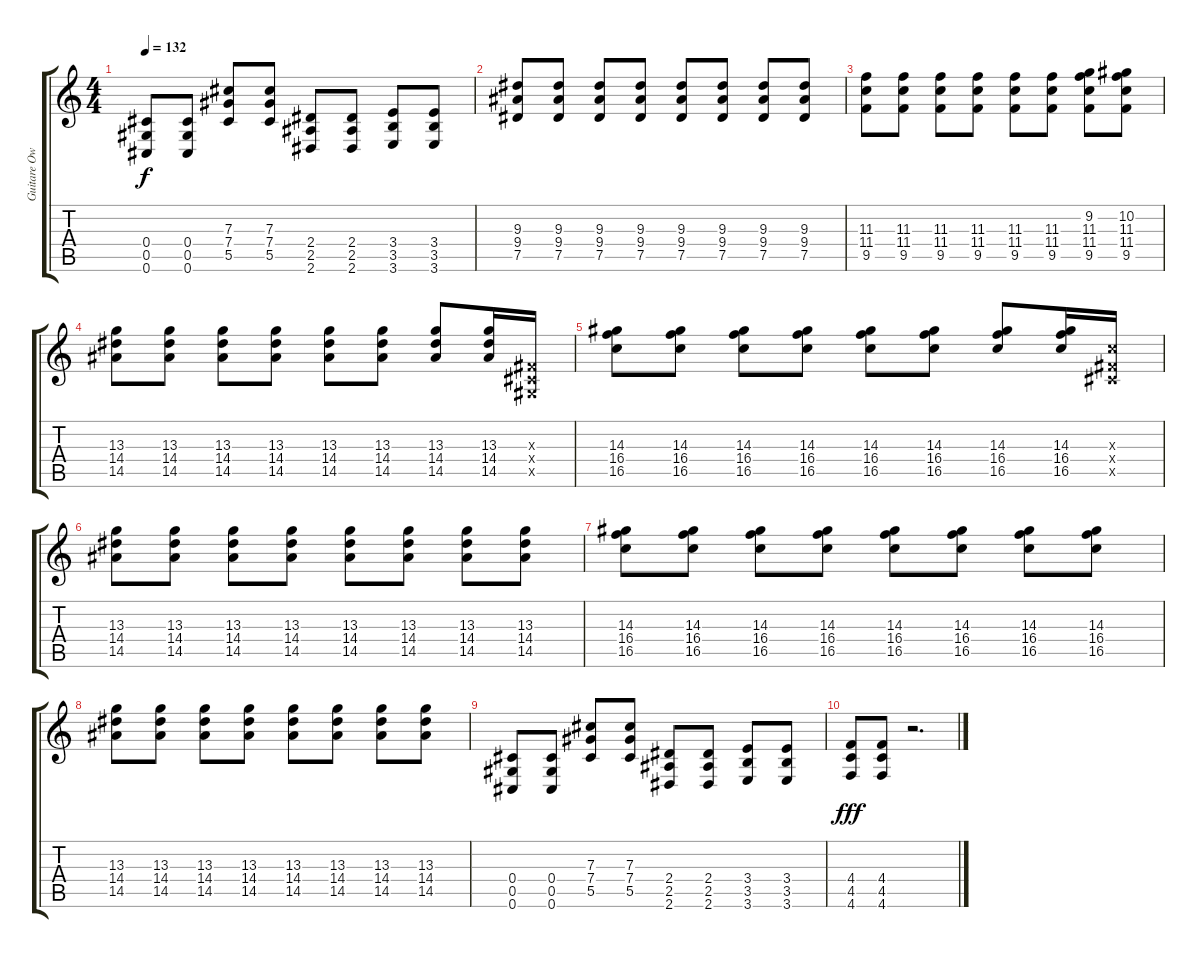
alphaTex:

\track ("Guitare Owen" "Guitare Ow") {instrument overdrivenguitar}
\staff {score tabs}
\tuning (Eb4 Bb3 Gb3 Db3 Ab2 Db2) {hide}
\ts (4 4)
\tempo 132
\clef g2
\ks c
(0.4 0.5 0.6).8{dy f} (0.4 0.5 0.6).8 (7.3 7.4 5.5).8 (7.3 7.4 5.5).8 (2.4 2.5 2.6).8 (2.4 2.5 2.6).8 (3.4 3.5 3.6).8 (3.4 3.5 3.6).8 |
(9.3 9.4 7.5).8 (9.3 9.4 7.5).8 (9.3 9.4 7.5).8 (9.3 9.4 7.5).8 (9.3 9.4 7.5).8 (9.3 9.4 7.5).8 (9.3 9.4 7.5).8 (9.3 9.4 7.5).8 |
(11.3 11.4 9.5).8 (11.3 11.4 9.5).8 (11.3 11.4 9.5).8 (11.3 11.4 9.5).8 (11.3 11.4 9.5).8 (11.3 11.4 9.5).8 (9.2 11.3 11.4 9.5).8 (10.2 11.3 11.4 9.5).8 |
(13.3 14.4 14.5).8 (13.3 14.4 14.5).8 (13.3 14.4 14.5).8 (13.3 14.4 14.5).8 (13.3 14.4 14.5).8 (13.3 14.4 14.5).8 (13.3 14.4 14.5).8 (13.3 14.4 14.5).16 (0.3{x} 0.4{x} 0.5{x}).16 |
(14.3 16.4 16.5).8 (14.3 16.4 16.5).8 (14.3 16.4 16.5).8 (14.3 16.4 16.5).8 (14.3 16.4 16.5).8 (14.3 16.4 16.5).8 (14.3 16.4 16.5).8 (14.3 16.4 16.5).16 (0.3{x} 0.4{x} 16.5{x}).16 |
(13.3 14.4 14.5).8 (13.3 14.4 14.5).8 (13.3 14.4 14.5).8 (13.3 14.4 14.5).8 (13.3 14.4 14.5).8 (13.3 14.4 14.5).8 (13.3 14.4 14.5).8 (13.3 14.4 14.5).8 |
(14.3 16.4 16.5).8 (14.3 16.4 16.5).8 (14.3 16.4 16.5).8 (14.3 16.4 16.5).8 (14.3 16.4 16.5).8 (14.3 16.4 16.5).8 (14.3 16.4 16.5).8 (14.3 16.4 16.5).8 |
(13.3 14.4 14.5).8 (13.3 14.4 14.5).8 (13.3 14.4 14.5).8 (13.3 14.4 14.5).8 (13.3 14.4 14.5).8 (13.3 14.4 14.5).8 (13.3 14.4 14.5).8 (13.3 14.4 14.5).8 |
(0.4 0.5 0.6).8 (0.4 0.5 0.6).8 (7.3 7.4 5.5).8{volume 13} (7.3 7.4 5.5).8 (2.4 2.5 2.6).8 (2.4 2.5 2.6).8 (3.4 3.5 3.6).8 (3.4 3.5 3.6).8 |
(4.4 4.5 4.6).8{dy fff} (4.4 4.5 4.6).8 r.2{d}
